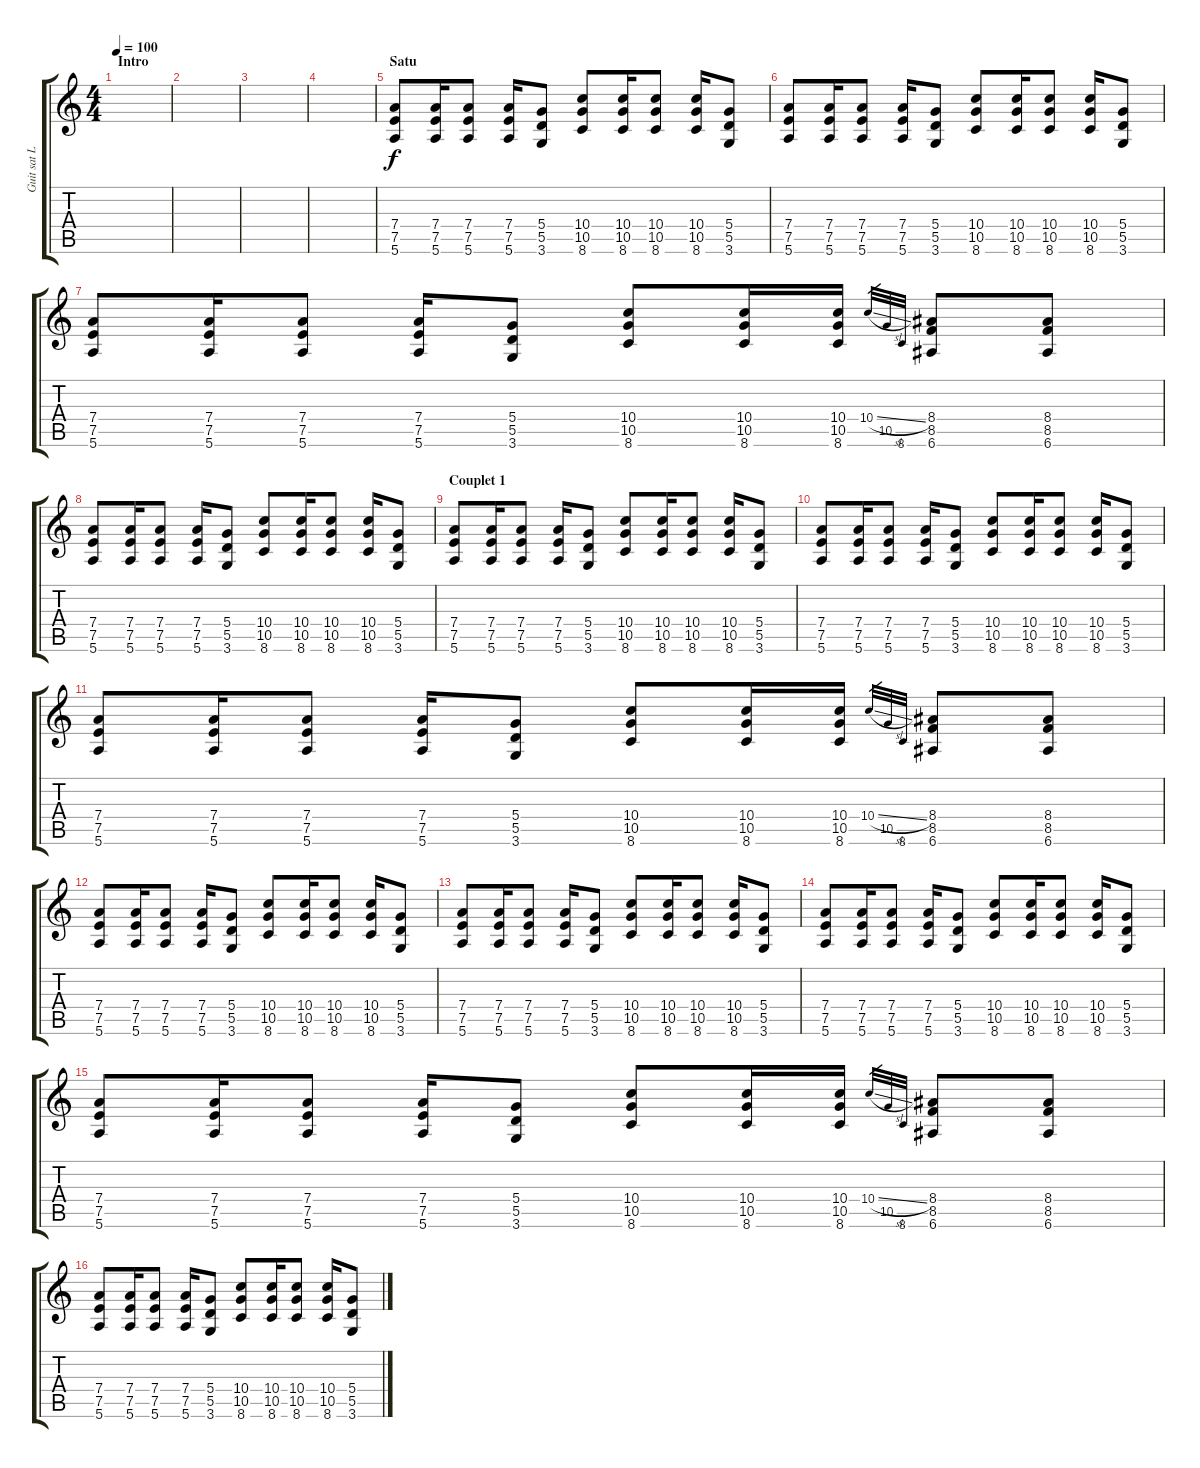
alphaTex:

\track ("Guit sat L" "Guit sat L") {instrument overdrivenguitar}
\staff {score tabs}
\tuning (E4 B3 G3 D3 A2 E2) {hide}
\ts (4 4)
\section ("" "Intro")
\tempo 100
\clef g2
\ks c
|
|
|
|
\section ("" "Satu")
(7.4 7.5 5.6).8 (7.4 7.5 5.6).16 (7.4 7.5 5.6).8 (7.4 7.5 5.6).16 (5.4 5.5 3.6).8 (10.4 10.5 8.6).8 (10.4 10.5 8.6).16 (10.4 10.5 8.6).8 (10.4 10.5 8.6).16 (5.4 5.5 3.6).8 |
(7.4 7.5 5.6).8 (7.4 7.5 5.6).16 (7.4 7.5 5.6).8 (7.4 7.5 5.6).16 (5.4 5.5 3.6).8 (10.4 10.5 8.6).8 (10.4 10.5 8.6).16 (10.4 10.5 8.6).8 (10.4 10.5 8.6).16 (5.4 5.5 3.6).8 |
(7.4 7.5 5.6).8 (7.4 7.5 5.6).16 (7.4 7.5 5.6).8 (7.4 7.5 5.6).16 (5.4 5.5 3.6).8 (10.4 10.5 8.6).8 (10.4 10.5 8.6).16 (10.4 10.5 8.6).16 10.4{sl}.32{gr} 10.5.32{gr} 8.6.32{gr} (8.4 8.5 6.6).8 (8.4 8.5 6.6).8 |
(7.4 7.5 5.6).8 (7.4 7.5 5.6).16 (7.4 7.5 5.6).8 (7.4 7.5 5.6).16 (5.4 5.5 3.6).8 (10.4 10.5 8.6).8 (10.4 10.5 8.6).16 (10.4 10.5 8.6).8 (10.4 10.5 8.6).16 (5.4 5.5 3.6).8 |
\section ("" "Couplet 1")
(7.4 7.5 5.6).8 (7.4 7.5 5.6).16 (7.4 7.5 5.6).8 (7.4 7.5 5.6).16 (5.4 5.5 3.6).8 (10.4 10.5 8.6).8 (10.4 10.5 8.6).16 (10.4 10.5 8.6).8 (10.4 10.5 8.6).16 (5.4 5.5 3.6).8 |
(7.4 7.5 5.6).8 (7.4 7.5 5.6).16 (7.4 7.5 5.6).8 (7.4 7.5 5.6).16 (5.4 5.5 3.6).8 (10.4 10.5 8.6).8 (10.4 10.5 8.6).16 (10.4 10.5 8.6).8 (10.4 10.5 8.6).16 (5.4 5.5 3.6).8 |
(7.4 7.5 5.6).8 (7.4 7.5 5.6).16 (7.4 7.5 5.6).8 (7.4 7.5 5.6).16 (5.4 5.5 3.6).8 (10.4 10.5 8.6).8 (10.4 10.5 8.6).16 (10.4 10.5 8.6).16 10.4{sl}.32{gr} 10.5.32{gr} 8.6.32{gr} (8.4 8.5 6.6).8 (8.4 8.5 6.6).8 |
(7.4 7.5 5.6).8 (7.4 7.5 5.6).16 (7.4 7.5 5.6).8 (7.4 7.5 5.6).16 (5.4 5.5 3.6).8 (10.4 10.5 8.6).8 (10.4 10.5 8.6).16 (10.4 10.5 8.6).8 (10.4 10.5 8.6).16 (5.4 5.5 3.6).8 |
(7.4 7.5 5.6).8 (7.4 7.5 5.6).16 (7.4 7.5 5.6).8 (7.4 7.5 5.6).16 (5.4 5.5 3.6).8 (10.4 10.5 8.6).8 (10.4 10.5 8.6).16 (10.4 10.5 8.6).8 (10.4 10.5 8.6).16 (5.4 5.5 3.6).8 |
(7.4 7.5 5.6).8 (7.4 7.5 5.6).16 (7.4 7.5 5.6).8 (7.4 7.5 5.6).16 (5.4 5.5 3.6).8 (10.4 10.5 8.6).8 (10.4 10.5 8.6).16 (10.4 10.5 8.6).8 (10.4 10.5 8.6).16 (5.4 5.5 3.6).8 |
(7.4 7.5 5.6).8 (7.4 7.5 5.6).16 (7.4 7.5 5.6).8 (7.4 7.5 5.6).16 (5.4 5.5 3.6).8 (10.4 10.5 8.6).8 (10.4 10.5 8.6).16 (10.4 10.5 8.6).16 10.4{sl}.32{gr} 10.5.32{gr} 8.6.32{gr} (8.4 8.5 6.6).8 (8.4 8.5 6.6).8 |
(7.4 7.5 5.6).8 (7.4 7.5 5.6).16 (7.4 7.5 5.6).8 (7.4 7.5 5.6).16 (5.4 5.5 3.6).8 (10.4 10.5 8.6).8 (10.4 10.5 8.6).16 (10.4 10.5 8.6).8 (10.4 10.5 8.6).16 (5.4 5.5 3.6).8
